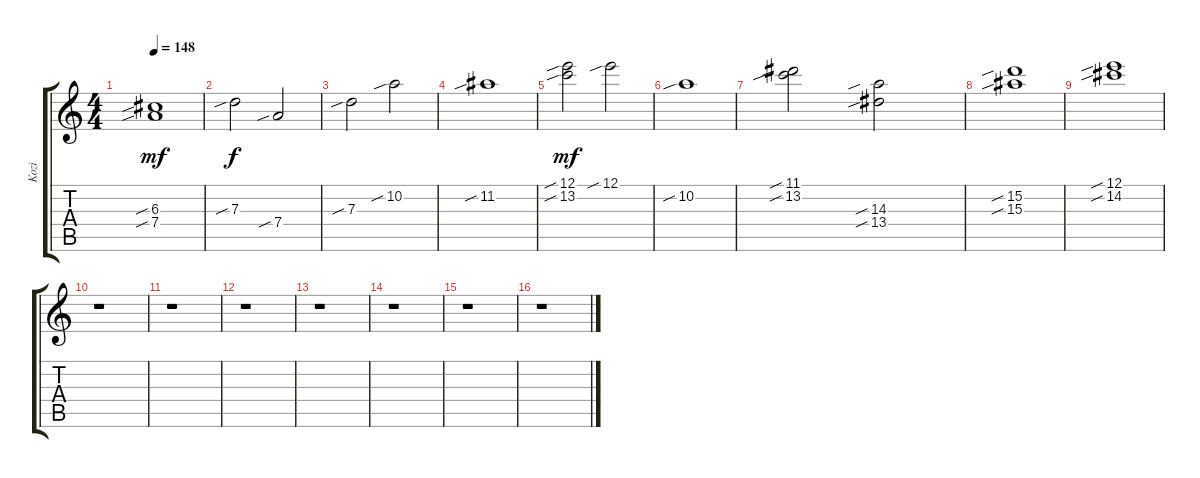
\track ("Kozi" "Kozi") {instrument overdrivenguitar}
\staff {score tabs}
\tuning (E4 B3 G3 D3 A2 E2) {hide}
\ts (4 4)
\tempo 148
\clef g2
\ks c
(6.3{sib} 7.4{sib}).1{dy mf} |
7.3{sib}.2{dy f} 7.4{sib}.2 |
7.3{sib}.2 10.2{sib}.2 |
11.2{sib}.1 |
(12.1{sib} 13.2{sib}).2{dy mf} 12.1{sib}.2 |
10.2{sib}.1 |
(11.1{sib} 13.2{sib}).2 (14.3{sib} 13.4{sib}).2 |
(15.2{sib} 15.3{sib}).1 |
(12.1{sib} 14.2{sib}).1 |
r.1 |
r.1 |
r.1 |
r.1 |
r.1 |
r.1 |
r.1
